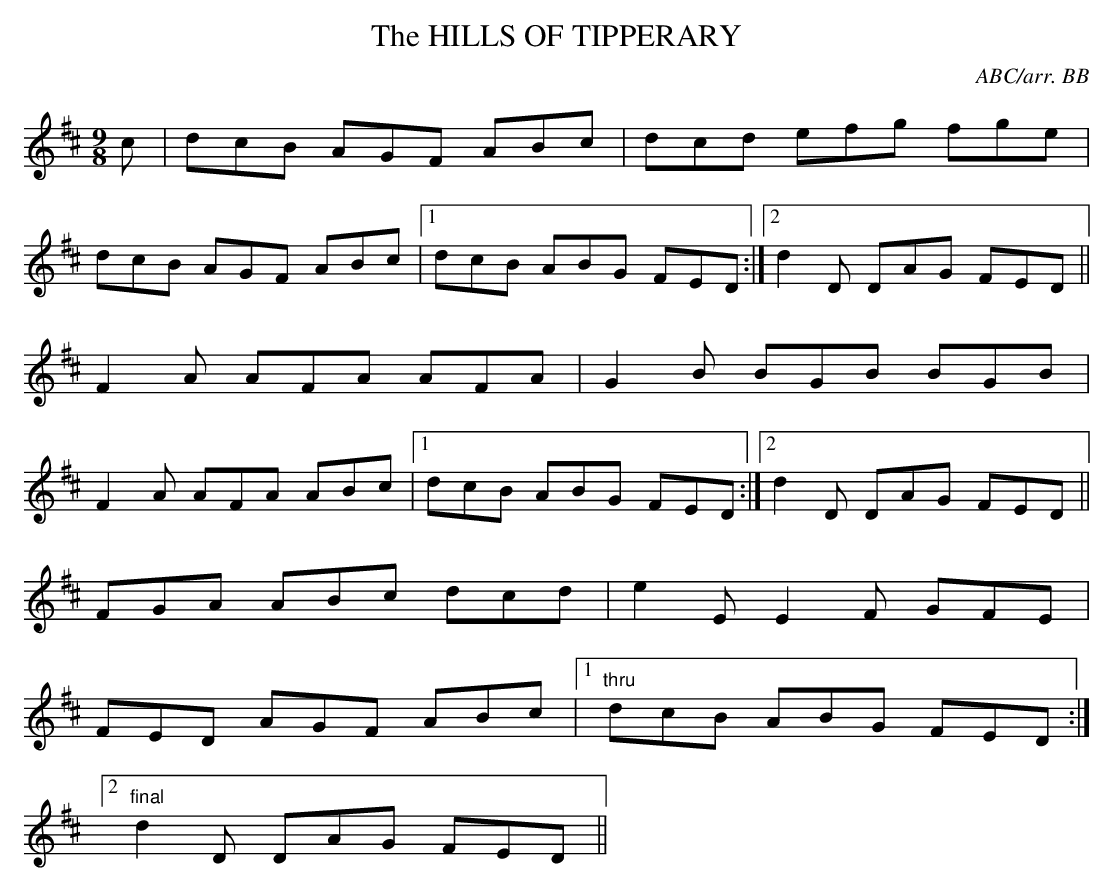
X:1
T:HILLS OF TIPPERARY, The
C:ABC/arr. BB
L:1/8
M:9/8
K:D
c|dcB AGF ABc|dcd efg fge|
dcB AGF ABc|1 dcB ABG FED:|2 d2D DAG FED||
F2A AFA AFA|G2B BGB BGB|
F2A AFA ABc|1 dcB ABG FED:|2 d2D DAG FED||
FGA ABc dcd|e2E E2F GFE|
FED AGF ABc|1 "thru"dcB ABG FED:|
[2 "final"d2D DAG FED||
